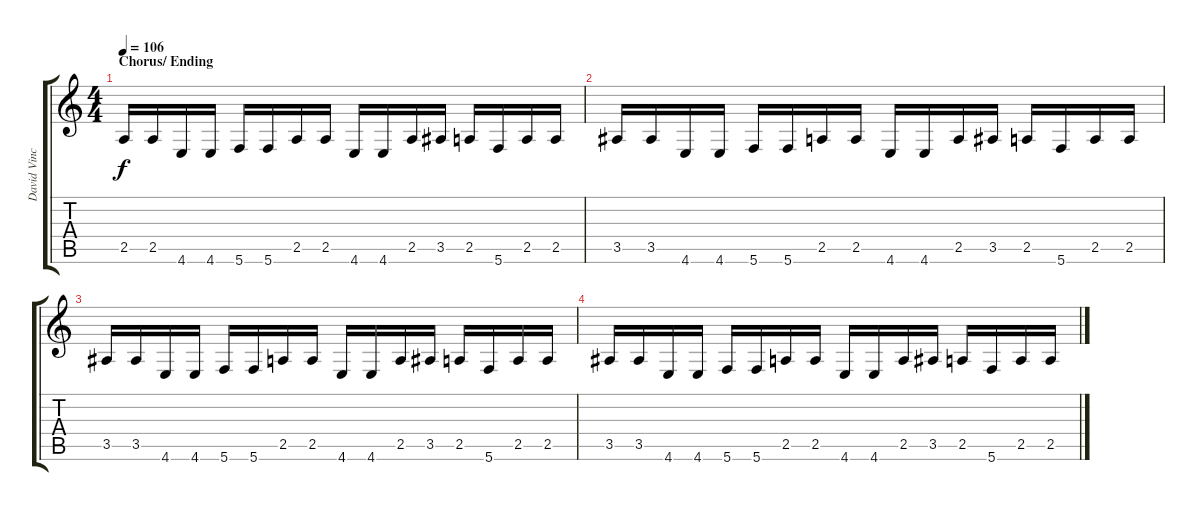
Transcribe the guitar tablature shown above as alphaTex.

\track ("David Vincent" "David Vinc") {instrument electricbasspick}
\staff {score tabs}
\tuning (D4 A3 F3 C3 G2 C2) {hide}
\ts (4 4)
\section ("" "Chorus/ Ending")
\tempo 106
\clef g2
\ks c
2.5.16{dy f} 2.5.16 4.6.16 4.6.16 5.6.16 5.6.16 2.5.16 2.5.16 4.6.16 4.6.16 2.5.16 3.5.16 2.5.16 5.6.16 2.5.16 2.5.16 |
3.5.16 3.5.16 4.6.16 4.6.16 5.6.16 5.6.16 2.5.16 2.5.16 4.6.16 4.6.16 2.5.16 3.5.16 2.5.16 5.6.16 2.5.16 2.5.16 |
3.5.16 3.5.16 4.6.16 4.6.16 5.6.16 5.6.16 2.5.16 2.5.16 4.6.16 4.6.16 2.5.16 3.5.16 2.5.16 5.6.16 2.5.16 2.5.16 |
3.5.16 3.5.16 4.6.16 4.6.16 5.6.16 5.6.16 2.5.16 2.5.16 4.6.16 4.6.16 2.5.16 3.5.16 2.5.16 5.6.16 2.5.16 2.5.16
